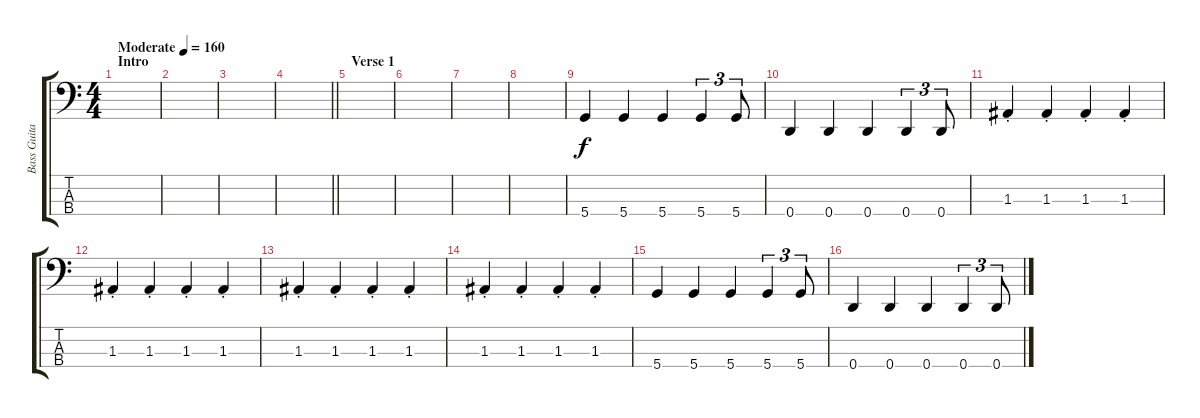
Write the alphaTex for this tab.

\track ("Bass Guitar" "Bass Guita") {instrument electricbassfinger}
\staff {score tabs}
\tuning (G2 D2 A1 D1) {hide}
\ts (4 4)
\section ("" "Intro")
\tempo (160 "Moderate")
\clef f4
\ks c
|
|
|
\barLineRight lightlight
|
\section ("" "Verse 1")
|
|
|
|
5.4.4 5.4.4 5.4.4 5.4.4{tu (3 2)} 5.4.8{tu (3 2)} |
0.4.4 0.4.4 0.4.4 0.4.4{tu (3 2)} 0.4.8{tu (3 2)} |
1.3{st}.4 1.3{st}.4 1.3{st}.4 1.3{st}.4 |
1.3{st}.4 1.3{st}.4 1.3{st}.4 1.3{st}.4 |
1.3{st}.4 1.3{st}.4 1.3{st}.4 1.3{st}.4 |
1.3{st}.4 1.3{st}.4 1.3{st}.4 1.3{st}.4 |
5.4.4 5.4.4 5.4.4 5.4.4{tu (3 2)} 5.4.8{tu (3 2)} |
0.4.4 0.4.4 0.4.4 0.4.4{tu (3 2)} 0.4.8{tu (3 2)}
